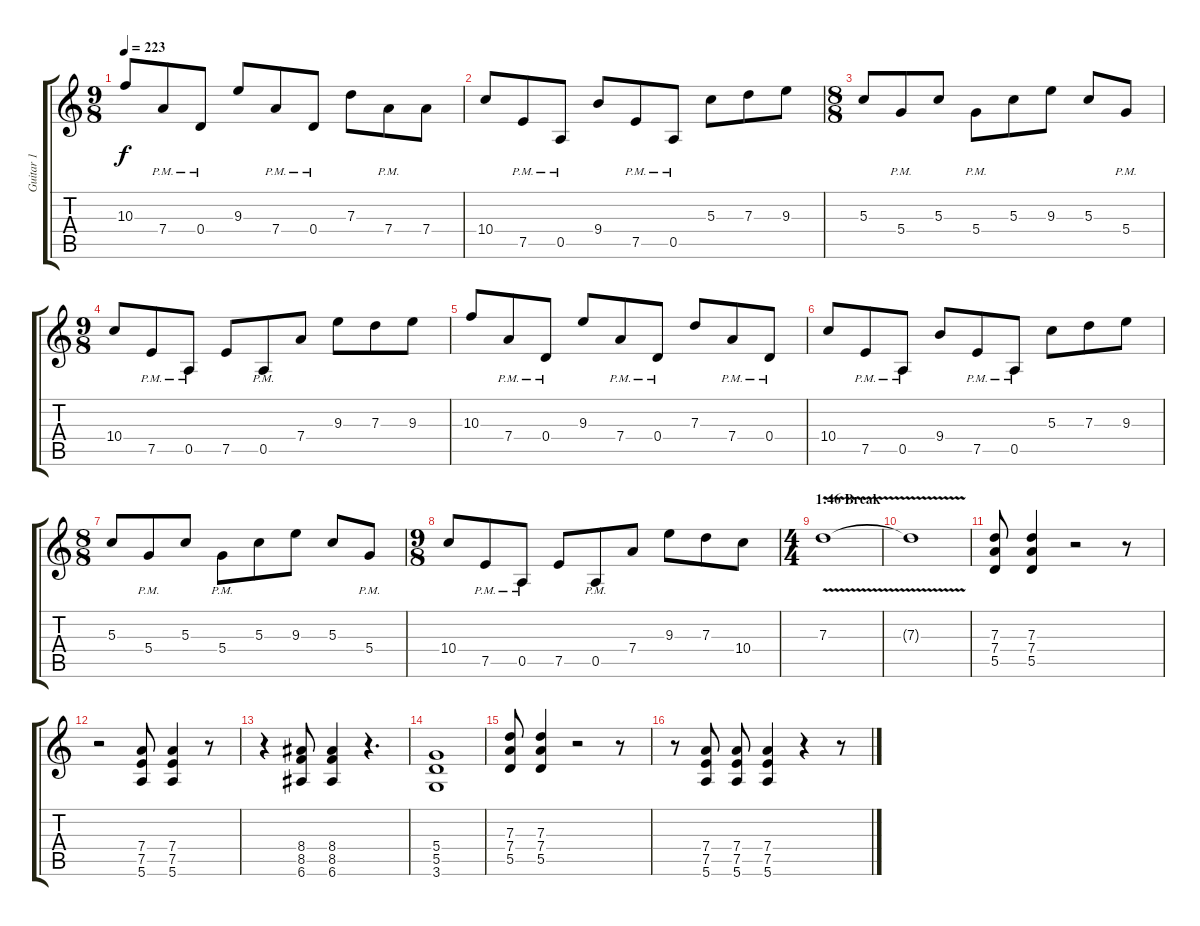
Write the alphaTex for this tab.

\track ("Guitar 1" "Guitar 1") {instrument distortionguitar}
\staff {score tabs}
\tuning (E4 B3 G3 D3 A2 E2) {hide}
\ts (9 8)
\tempo 223
\clef g2
\ks c
10.3.8{dy f} 7.4{pm}.8 0.4{pm}.8 9.3.8 7.4{pm}.8 0.4{pm}.8 7.3.8 7.4{pm}.8 7.4.8 |
10.4.8 7.5{pm}.8 0.5{pm}.8 9.4.8 7.5{pm}.8 0.5{pm}.8 5.3.8 7.3.8 9.3.8 |
\ts (8 8)
5.3.8 5.4{pm}.8 5.3.8 5.4{pm}.8 5.3.8 9.3.8 5.3.8 5.4{pm}.8 |
\ts (9 8)
10.4.8 7.5{pm}.8 0.5{pm}.8 7.5.8 0.5{pm}.8 7.4.8 9.3.8 7.3.8 9.3.8 |
10.3.8 7.4{pm}.8 0.4{pm}.8 9.3.8 7.4{pm}.8 0.4{pm}.8 7.3.8 7.4{pm}.8 0.4{pm}.8 |
10.4.8 7.5{pm}.8 0.5{pm}.8 9.4.8 7.5{pm}.8 0.5{pm}.8 5.3.8 7.3.8 9.3.8 |
\ts (8 8)
5.3.8 5.4{pm}.8 5.3.8 5.4{pm}.8 5.3.8 9.3.8 5.3.8 5.4{pm}.8 |
\ts (9 8)
10.4.8 7.5{pm}.8 0.5{pm}.8 7.5.8 0.5{pm}.8 7.4.8 9.3.8 7.3.8 10.4.8 |
\ts (4 4)
\section ("" "1:46 Break")
7.3{v}.1 |
7.3{t}.1 |
(7.3 7.4 5.5).8 (7.3 7.4 5.5).4 r.2 r.8 |
r.2 (7.4 7.5 5.6).8 (7.4 7.5 5.6).4 r.8 |
r.4 (8.4 8.5 6.6).8 (8.4 8.5 6.6).4 r.4{d} |
(5.4 5.5 3.6).1 |
(7.3 7.4 5.5).8 (7.3 7.4 5.5).4 r.2 r.8 |
r.8 (7.4 7.5 5.6).8 (7.4 7.5 5.6).8 (7.4 7.5 5.6).4 r.4 r.8
